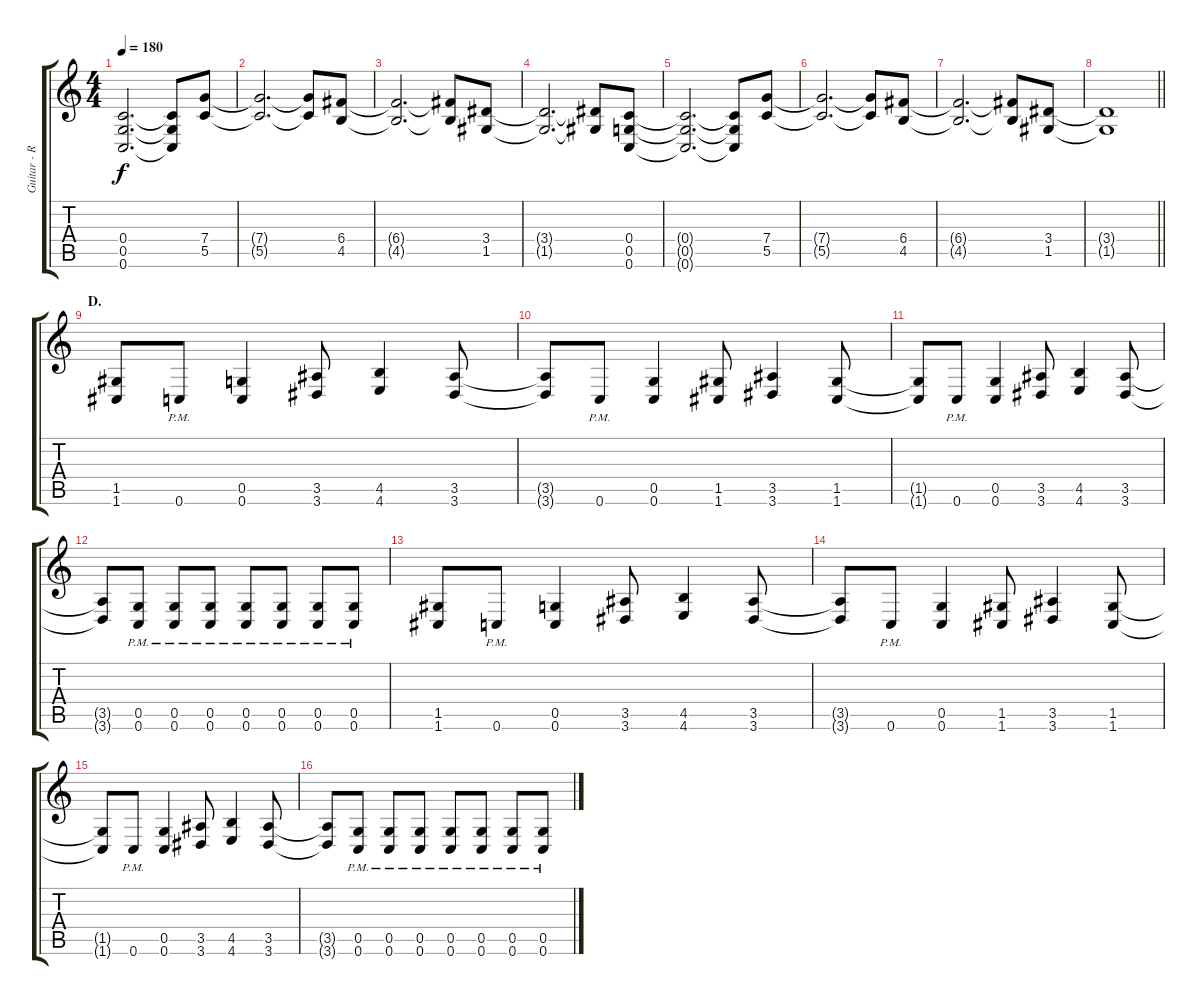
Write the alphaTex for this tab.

\track ("Guitar - Right" "Guitar - R") {instrument distortionguitar}
\staff {score tabs}
\tuning (D4 A3 F3 C3 G2 C2) {hide}
\ts (4 4)
\tempo 180
\clef g2
\ks c
(0.4{t} 0.5{t} 0.6{t}).2{d dy f} (0.4{t} 0.5{t} 0.6{t}).8 (7.4 5.5).8 |
(7.4{t} 5.5{t}).2{d} (7.4{t} 5.5{t}).8 (6.4 4.5).8 |
(6.4{t} 4.5{t}).2{d} (6.4{t} 4.5{t}).8 (3.4 1.5).8 |
(3.4{t} 1.5{t}).2{d} (3.4{t} 1.5{t}).8 (0.4 0.5 0.6).8 |
(0.4{t} 0.5{t} 0.6{t}).2{d} (0.4{t} 0.5{t} 0.6{t}).8 (7.4 5.5).8 |
(7.4{t} 5.5{t}).2{d} (7.4{t} 5.5{t}).8 (6.4 4.5).8 |
(6.4{t} 4.5{t}).2{d} (6.4{t} 4.5{t}).8 (3.4 1.5).8 |
\barLineRight lightlight
(3.4{t} 1.5{t}).1 |
\section ("" "D.")
(1.5 1.6).8 0.6{pm}.8 (0.5 0.6).4 (3.5 3.6).8 (4.5 4.6).4 (3.5 3.6).8 |
(3.5{t} 3.6{t}).8 0.6{pm}.8 (0.5 0.6).4 (1.5 1.6).8 (3.5 3.6).4 (1.5 1.6).8 |
(1.5{t} 1.6{t}).8 0.6{pm}.8 (0.5 0.6).4 (3.5 3.6).8 (4.5 4.6).4 (3.5 3.6).8 |
(3.5{t} 3.6{t}).8 (0.5{pm} 0.6{pm}).8 (0.5{pm} 0.6{pm}).8 (0.5{pm} 0.6{pm}).8 (0.5{pm} 0.6{pm}).8 (0.5{pm} 0.6{pm}).8 (0.5{pm} 0.6{pm}).8 (0.5{pm} 0.6{pm}).8 |
(1.5 1.6).8 0.6{pm}.8 (0.5 0.6).4 (3.5 3.6).8 (4.5 4.6).4 (3.5 3.6).8 |
(3.5{t} 3.6{t}).8 0.6{pm}.8 (0.5 0.6).4 (1.5 1.6).8 (3.5 3.6).4 (1.5 1.6).8 |
(1.5{t} 1.6{t}).8 0.6{pm}.8 (0.5 0.6).4 (3.5 3.6).8 (4.5 4.6).4 (3.5 3.6).8 |
(3.5{t} 3.6{t}).8 (0.5{pm} 0.6{pm}).8 (0.5{pm} 0.6{pm}).8 (0.5{pm} 0.6{pm}).8 (0.5{pm} 0.6{pm}).8 (0.5{pm} 0.6{pm}).8 (0.5{pm} 0.6{pm}).8 (0.5{pm} 0.6{pm}).8
